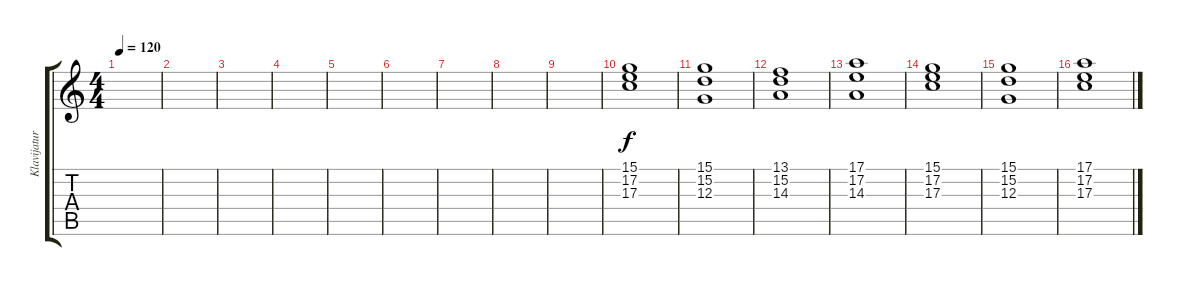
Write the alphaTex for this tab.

\track ("Klavijature 4" "Klavijatur") {instrument rockorgan}
\staff {score tabs}
\tuning (E4 B3 G3 D3 A2 E2) {hide}
\ts (4 4)
\tempo 120
\clef g2
\ks c
|
|
|
|
|
|
|
|
|
(15.1 17.2 17.3).1 |
(15.1 15.2 12.3).1 |
(13.1 15.2 14.3).1 |
(17.1 17.2 14.3).1 |
(15.1 17.2 17.3).1 |
(15.1 15.2 12.3).1 |
(17.1 17.2 17.3).1
